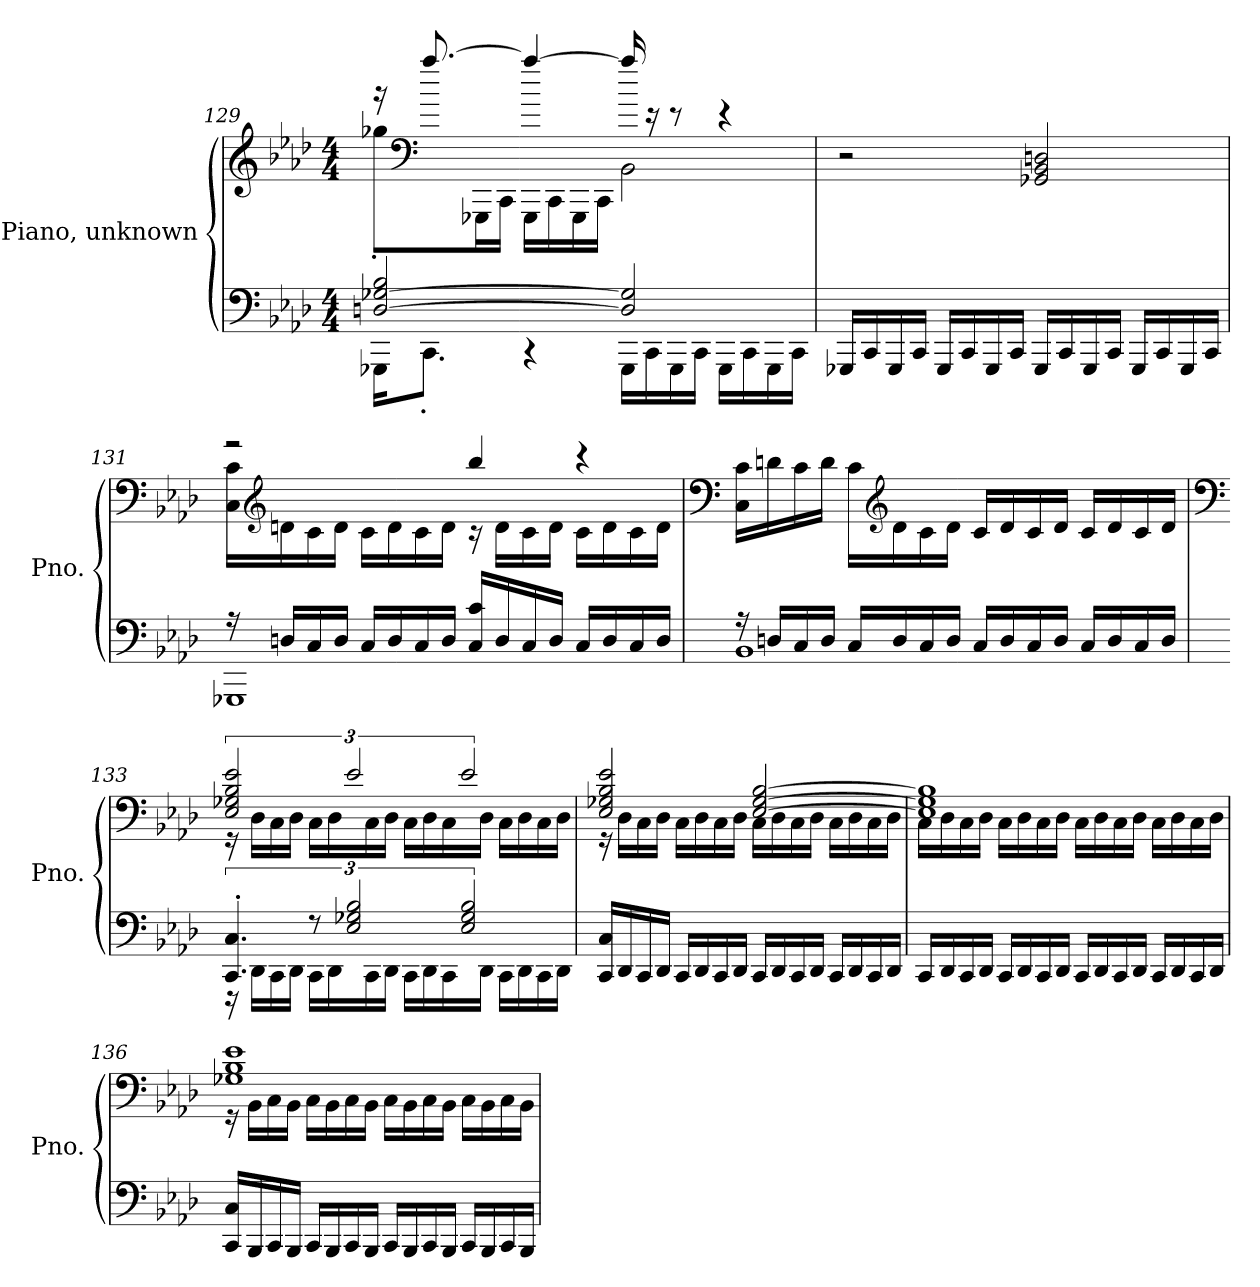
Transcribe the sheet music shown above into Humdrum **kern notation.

**kern	**kern
*part1	*part1
*staff2	*staff1
*I"Piano, unknown	*
*I'Pno.	*
!!LO:LB:g=z
*clefF4	*clefG2
*k[b-e-a-d-]	*k[b-e-a-d-]
*M4/4	*M4/4
=129	=129
*^	*^
[2Dn/ [2G-X/ 2B-/	16GGG-X\KL	16r	8gg-X'\L
*	*	*clefF4	*
.	8.CC'\J	[8.aa-/	.
.	.	.	16GGG-X\L
.	.	.	16CC\JJ
.	4r	4aa-/_	16GGG-\LL
.	.	.	16CC\
.	.	.	16GGG-\
.	.	.	16CC\JJ
2D/] 2G-/]	16GGG-\LL	16aa-/]	2BB-\
.	16CC\	16r	.
.	16GGG-\	8r	.
.	16CC\JJ	.	.
.	16GGG-\LL	4r	.
.	16CC\	.	.
.	16GGG-\	.	.
.	16CC\JJ	.	.
*v	*v	*	*
*	*v	*v
!!LO:PB:g=z
=130	=130
16GGG-X/LL	2r
16CC/	.
16GGG-/	.
16CC/JJ	.
16GGG-/LL	.
16CC/	.
16GGG-/	.
16CC/JJ	.
16GGG-/LL	2GG-X/ 2BB-/ 2Dn/
16CC/	.
16GGG-/	.
16CC/JJ	.
16GGG-/LL	.
16CC/	.
16GGG-/	.
16CC/JJ	.
=131	=131
*^	*^
16r	1GGG-X	2r	16C\ 16c\LL
*	*	*clefG2	*
16Dn/LL	.	.	16dn\
16C/	.	.	16c\
16D/JJ	.	.	16d\JJ
16C/LL	.	.	16c\LL
16D/	.	.	16d\
16C/	.	.	16c\
16D/JJ	.	.	16d\JJ
16C/ 16c/LL	.	4bb-/	16r
16D/	.	.	16d\LL
16C/	.	.	16c\
16D/JJ	.	.	16d\JJ
16C/LL	.	4r	16c\LL
16D/	.	.	16d\
16C/	.	.	16c\
16D/JJ	.	.	16d\JJ
*	*	*v	*v
!!LO:LB:g=z
=132	=132	=132
*	*	*clefF4
16r	1BB-	16C\ 16c\LL
16Dn/LL	.	16dn\
16C/	.	16c\
16D/JJ	.	16d\JJ
16C/LL	.	16c\LL
*	*	*clefG2
16D/	.	16d\
16C/	.	16c\
16D/JJ	.	16d\JJ
16C/LL	.	16c/LL
16D/	.	16d/
16C/	.	16c/
16D/JJ	.	16d/JJ
16C/LL	.	16c/LL
16D/	.	16d/
16C/	.	16c/
16D/JJ	.	16d/JJ
!!LO:LB:g=z
=133	=133	=133
*	*	*clefF4
*	*	*^
6.CC/' 6.C/'	16r	3E-/ 3G-X/ 3B-/ 3e-/	16r
.	16DD-\LL	.	16D-\LL
.	16CC\	.	16C\
.	16DD-\JJ	.	16D-\JJ
12r	16CC\LL	.	16C\LL
.	16DD-\	.	16D-\
3E-/ 3G-X/ 3B-/	.	3e-/	.
.	16CC\	.	16C\
.	16DD-\JJ	.	16D-\JJ
.	16CC\LL	.	16C\LL
.	16DD-\	.	16D-\
.	16CC\	.	16C\
3E-/ 3G-/ 3B-/	.	3e-/	.
.	16DD-\JJ	.	16D-\JJ
.	16CC\LL	.	16C\LL
.	16DD-\	.	16D-\
.	16CC\	.	16C\
.	16DD-\JJ	.	16D-\JJ
*v	*v	*	*
!!LO:LB:g=z	!!
=134	=134	=134
16CC/ 16C/LL	2E-/ 2G-X/ 2B-/ 2e-/	16r
16DD-/	.	16D-\LL
16CC/	.	16C\
16DD-/JJ	.	16D-\JJ
16CC/LL	.	16C\LL
16DD-/	.	16D-\
16CC/	.	16C\
16DD-/JJ	.	16D-\JJ
16CC/LL	[2E-/ [2G-/ [2B-/	16C\LL
16DD-/	.	16D-\
16CC/	.	16C\
16DD-/JJ	.	16D-\JJ
16CC/LL	.	16C\LL
16DD-/	.	16D-\
16CC/	.	16C\
16DD-/JJ	.	16D-\JJ
!!LO:LB:g=z	!!
=135	=135	=135
16CC/LL	1E-] 1G-] 1B-]	16C\LL
16DD-/	.	16D-\
16CC/	.	16C\
16DD-/JJ	.	16D-\JJ
16CC/LL	.	16C\LL
16DD-/	.	16D-\
16CC/	.	16C\
16DD-/JJ	.	16D-\JJ
16CC/LL	.	16C\LL
16DD-/	.	16D-\
16CC/	.	16C\
16DD-/JJ	.	16D-\JJ
16CC/LL	.	16C\LL
16DD-/	.	16D-\
16CC/	.	16C\
16DD-/JJ	.	16D-\JJ
!!LO:LB:g=z	!!
=136	=136	=136
16CC/ 16C/LL	1G-X 1B- 1e-	16r
16BBB-/	.	16BB-\LL
16CC/	.	16C\
16BBB-/JJ	.	16BB-\JJ
16CC/LL	.	16C\LL
16BBB-/	.	16BB-\
16CC/	.	16C\
16BBB-/JJ	.	16BB-\JJ
16CC/LL	.	16C\LL
16BBB-/	.	16BB-\
16CC/	.	16C\
16BBB-/JJ	.	16BB-\JJ
16CC/LL	.	16C\LL
16BBB-/	.	16BB-\
16CC/	.	16C\
16BBB-/JJ	.	16BB-\JJ
*	*v	*v
=	=
*-	*-
